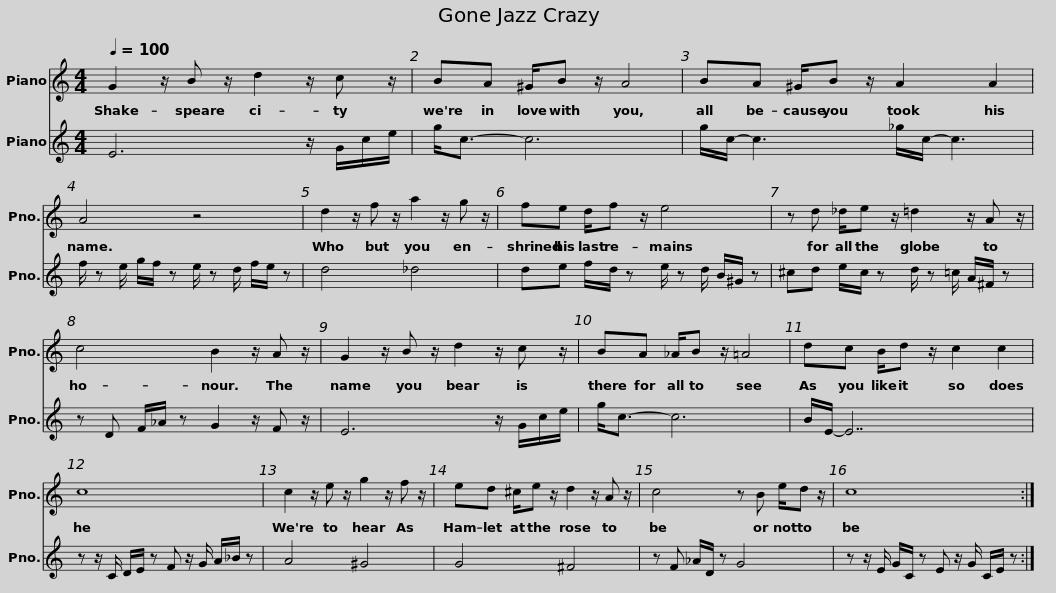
X:1
%%score 1 2
L:1/8
Q:1/4=100
M:4/4
I:linebreak $
K:C
V:1 treble
V:2 treble
V:1
 G2 z/ B z/ d2 z/ c z/ | BA ^G/B z/ A4 | BA ^G/B z/ A2 A2 |$ A4 z4 | d2 z/ f z/ a2 z/ g z/ | %5
 fe d/f z/ e4 |$ z d _d/e z/ =d2 z/ A z/ | c4 B2 z/ A z/ | G2 z/ B z/ d2 z/ c z/ |$ BA _A/B z/ =A4 | %10
 dc B/d z/ c2 c2 | c8 | c2 z/ e z/ g2 z/ f z/ |$ ed ^c/e z/ d2 z/ A z/ | c4 z B e/d z/ | %15
 c8 :| %16
V:2
 E6 z/ G/c/e/ | g<c- c6 | g/c/- c3 _g/c/- c3 |$ f/ z e/ g/f/ z e/ z d/ f/e/ z | d4 _d4 | %5
 de f/d/ z e/ z d/ B/^G/ z |$ ^cd e/c/ z d/ z =c/ A/^F/ z | z D F/_A/ z G2 z/ F z/ | E6 z/ G/c/e/ |$ g<c- c6 | %10
 B/E/- E7 | z z/ C/ D/E/ z F z/ G/ A/_B/ z | A4 ^G4 |$ G4 ^F4 | z F _A/D/ z G4 | %15
 z z/ E/ G/C/ z E z/ G/ C/E/ z :| %16
